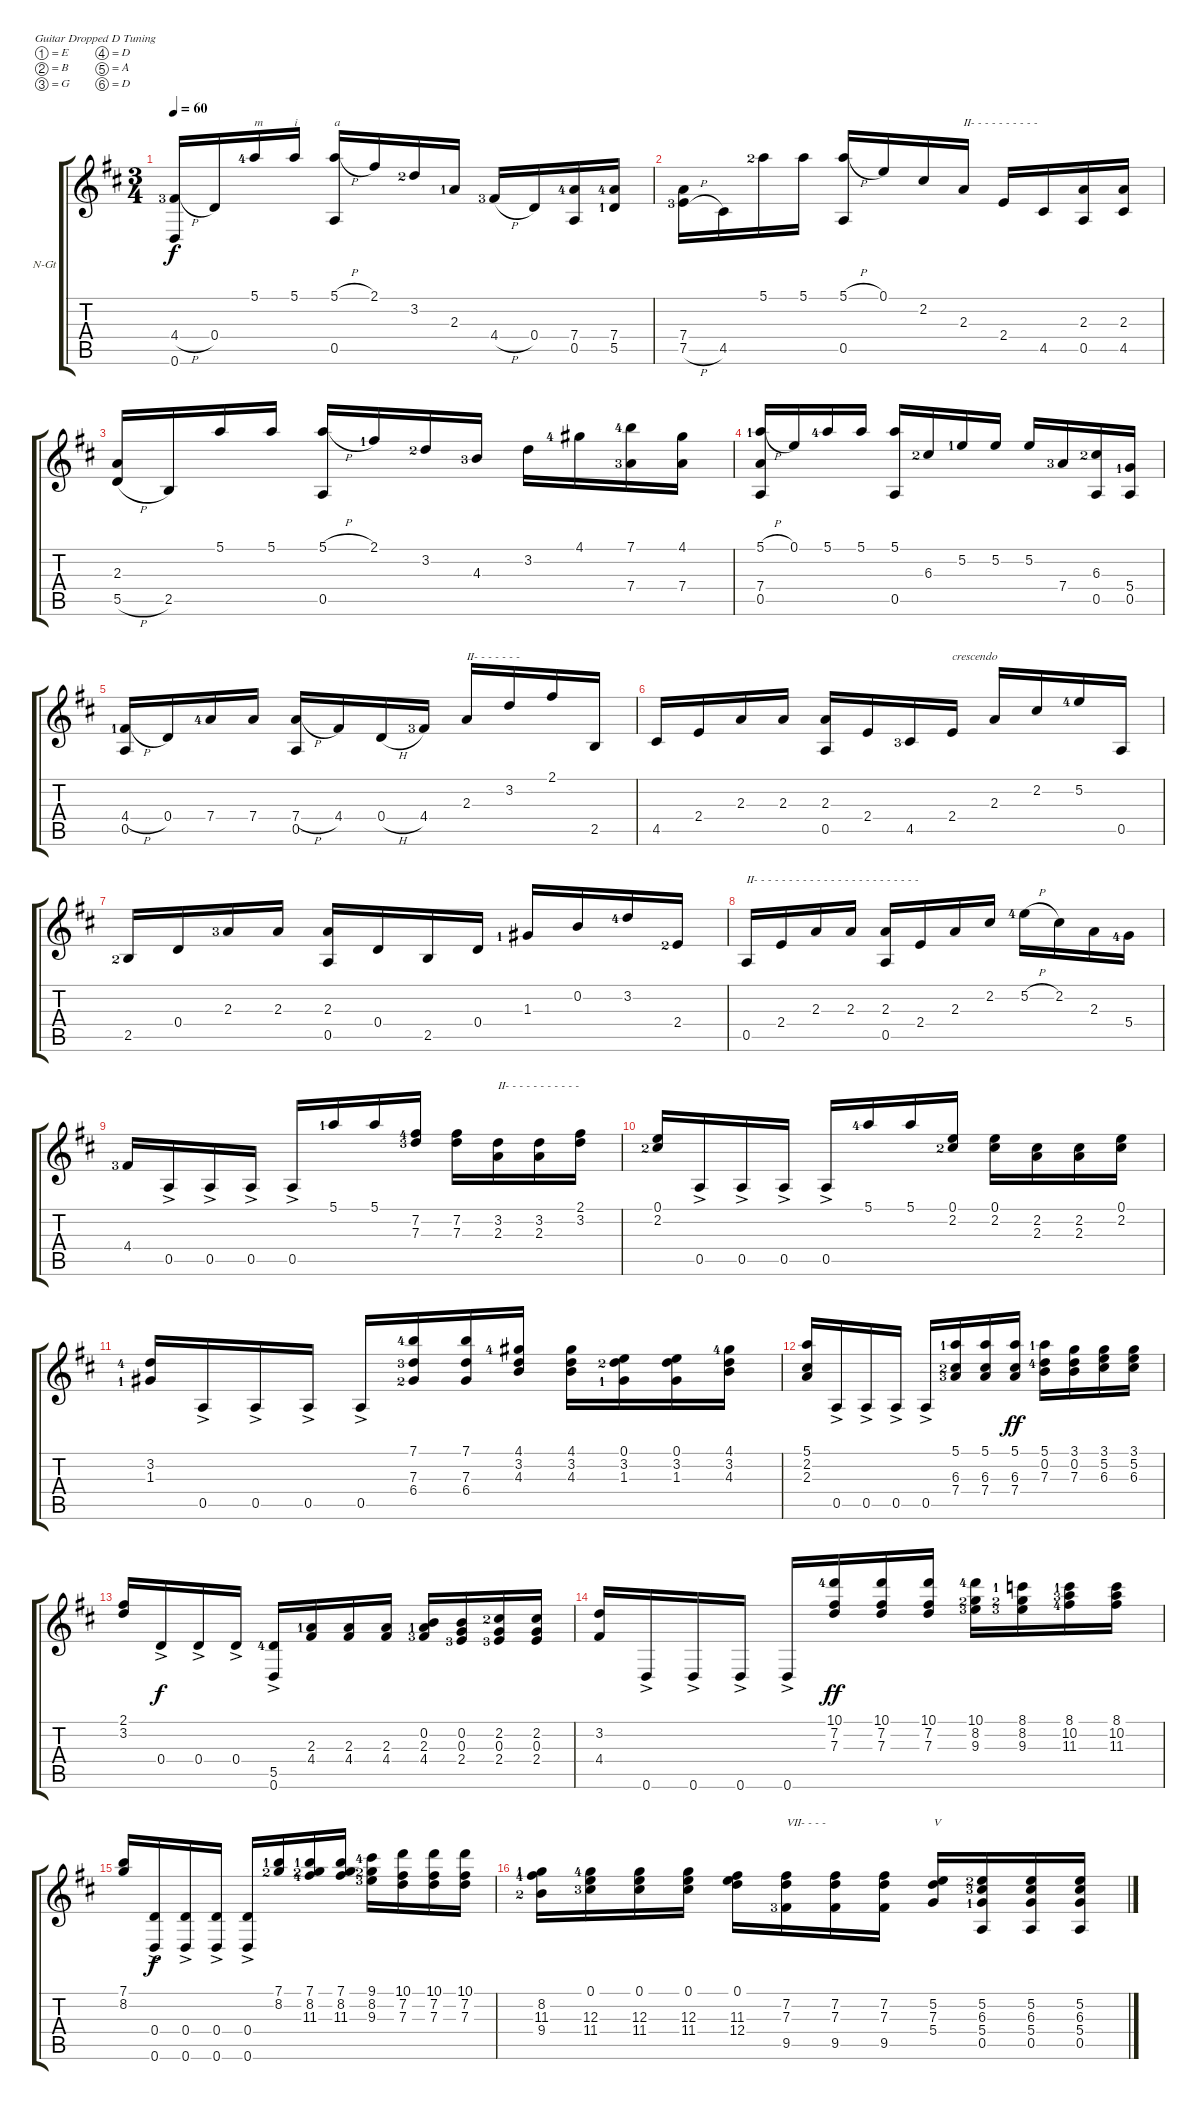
\bracketExtendMode groupsimilarinstruments
\firstSystemTrackNameOrientation horizontal
\otherSystemsTrackNameOrientation horizontal
\track ("Classical Guitar" "N-Gt") {instrument acousticguitarnylon}
\staff {score tabs}
\tuning (E4 B3 G3 D3 A2 D2)
\ts (3 4)
\tempo 60
\clef g2
\scale
0.5
\ks bminor
(4.4{h lf 4} 0.6).16{dy f} 0.4.16 5.1{lf 5}.16{txt "m"} 5.1.16{txt "i"} (5.1{h} 0.5).16{txt "a"} 2.1.16 3.2{lf 3}.16 2.3{lf 2}.16 4.4{h lf 4}.16 0.4.16 (7.4{lf 5} 0.5).16 (7.4{lf 5} 5.5{lf 2}).16 |
\scale
0.5 (7.4 7.5{h lf 4}).16 4.5.16 5.1{lf 3}.16 5.1.16 (5.1{h} 0.5).16 0.1.16 2.2.16 2.3.16{txt "II- - - - - - - - - -"} 2.4.16 4.5.16 (2.3 0.5).16 (2.3 4.5).16 |
\scale
0.568995 (2.3 5.5{h}).16 2.5.16 5.1.16 5.1.16 (5.1{h} 0.5).16 2.1{lf 2}.16 3.2{lf 3}.16 4.3{lf 4}.16 3.2.16 4.1{lf 5}.16 (7.1{lf 5} 7.4{lf 4}).16 (4.1 7.4).16 |
\scale
0.431005 (5.1{h lf 2} 7.4 0.5).16 0.1.16 5.1{lf 5}.16 5.1.16 (5.1 0.5).16 6.3{lf 3}.16 5.2{lf 2}.16 5.2.16 5.2.16 7.4{lf 4}.16 (6.3{lf 3} 0.5).16 (5.4{lf 2} 0.5).16 |
\scale
0.501984 (4.4{h lf 2} 0.5).16 0.4.16 7.4{lf 5}.16 7.4.16 (7.4{h} 0.5).16 4.4.16 0.4{h}.16 4.4{lf 4}.16 2.3.16{txt "II- - - - - - -"} 3.2.16 2.1.16 2.5.16 |
\scale
0.498016 4.5.16 2.4.16 2.3.16 2.3.16 (2.3 0.5).16 2.4.16 4.5{lf 4}.16 2.4.16{txt "crescendo"} 2.3.16 2.2.16 5.2{lf 5}.16 0.5.16 |
\scale
0.560935 2.5{lf 3}.16 0.4.16 2.3{lf 4}.16 2.3.16 (2.3 0.5).16 0.4.16 2.5.16 0.4.16 1.3{lf 2}.16 0.2.16 3.2{lf 5}.16 2.4{lf 3}.16 |
\scale
0.439065 0.5.16{txt "II- - - - - - - - - - - - - - - - - - - - - - - -"} 2.4.16 2.3.16 2.3.16 (2.3 0.5).16 2.4.16 2.3.16 2.2.16 5.2{h lf 5}.16 2.2.16 2.3.16 5.4{lf 5}.16 |
\scale
0.5 4.4{lf 4}.16 0.5{ac}.16 0.5{ac}.16 0.5{ac}.16 0.5{ac}.16 5.1{lf 2}.16 5.1.16 (7.2{lf 5} 7.3{lf 4}).16 (7.2 7.3).16 (3.2 2.3).16{txt "II- - - - - - - - - - -"} (3.2 2.3).16 (2.1 3.2).16 |
\scale
0.5 (0.1 2.2{lf 3}).16 0.5{ac}.16 0.5{ac}.16 0.5{ac}.16 0.5{ac}.16 5.1{lf 5}.16 5.1.16 (0.1 2.2{lf 3}).16 (0.1 2.2).16 (2.2 2.3).16 (2.2 2.3).16 (0.1 2.2).16 |
\scale
0.566007 (3.2{lf 5} 1.3{lf 2}).16 0.5{ac}.16 0.5{ac}.16 0.5{ac}.16 0.5{ac}.16 (7.1{lf 5} 7.3{lf 4} 6.4{lf 3}).16 (7.1 7.3 6.4).16 (4.1{lf 5} 3.2 4.3).16 (4.1 3.2 4.3).16 (0.1 3.2{lf 3} 1.3{lf 2}).16 (0.1 3.2 1.3).16 (4.1{lf 5} 3.2 4.3).16 |
\scale
0.433993 (5.1 2.2 2.3).16 0.5{ac}.16 0.5{ac}.16 0.5{ac}.16 0.5{ac}.16 (5.1{lf 2} 6.3{lf 3} 7.4{lf 4}).16 (5.1 6.3 7.4).16 (5.1 6.3 7.4).16{dy ff} (5.1{lf 2} 0.2 7.3{lf 5}).16 (3.1 0.2 7.3).16 (3.1 5.2 6.3).16 (3.1 5.2 6.3).16 |
\scale
0.509146 (2.1 3.2).16 0.4{ac}.16{dy f} 0.4{ac}.16 0.4{ac}.16 (5.5{ac lf 5} 0.6).16 (2.3{lf 2} 4.4).16 (2.3 4.4).16 (2.3 4.4).16 (0.2 2.3{lf 2} 4.4{lf 4}).16 (0.2 0.3 2.4{lf 4}).16 (2.2{lf 3} 0.3 2.4{lf 4}).16 (2.2 0.3 2.4).16 |
\scale
0.490854 (3.2 4.4).16 0.6{ac}.16 0.6{ac}.16 0.6{ac}.16 0.6{ac}.16 (10.1{lf 5} 7.2 7.3).16{dy ff} (10.1 7.2 7.3).16 (10.1 7.2 7.3).16 (10.1{lf 5} 8.2{lf 3} 9.3{lf 4}).16 (8.1{lf 2} 8.2{lf 3} 9.3{lf 4}).16 (8.1{lf 2} 10.2{lf 4} 11.3{lf 5}).16 (8.1 10.2 11.3).16 |
\scale
0.508053 (7.1 8.2).16 (0.4{ac} 0.6{ac}).16{dy f} (0.4{ac} 0.6{ac}).16 (0.4{ac} 0.6{ac}).16 (0.4{ac} 0.6{ac}).16 (7.1{lf 2} 8.2{lf 3}).16 (7.1{lf 2} 8.2{lf 3} 11.3{lf 5}).16 (7.1 8.2 11.3).16 (9.1{lf 5} 8.2{lf 3} 9.3{lf 4}).16 (10.1 7.2 7.3).16 (10.1 7.2 7.3).16 (10.1 7.2 7.3).16 |
\scale
0.491947 (8.2{lf 2} 11.3{lf 5} 9.4{lf 3}).16 (0.1 12.3{lf 5} 11.4{lf 4}).16 (0.1 12.3 11.4).16 (0.1 12.3 11.4).16 (0.1 11.3 12.4).16 (7.2 7.3 9.5{lf 4}).16{txt "VII- - - -"} (7.2 7.3 9.5).16 (7.2 7.3 9.5).16 (5.2 7.3 5.4).16{txt "V"} (5.2{lf 3} 6.3{lf 4} 5.4{lf 2} 0.5).16 (5.2 6.3 5.4 0.5).16 (5.2 6.3 5.4 0.5).16
